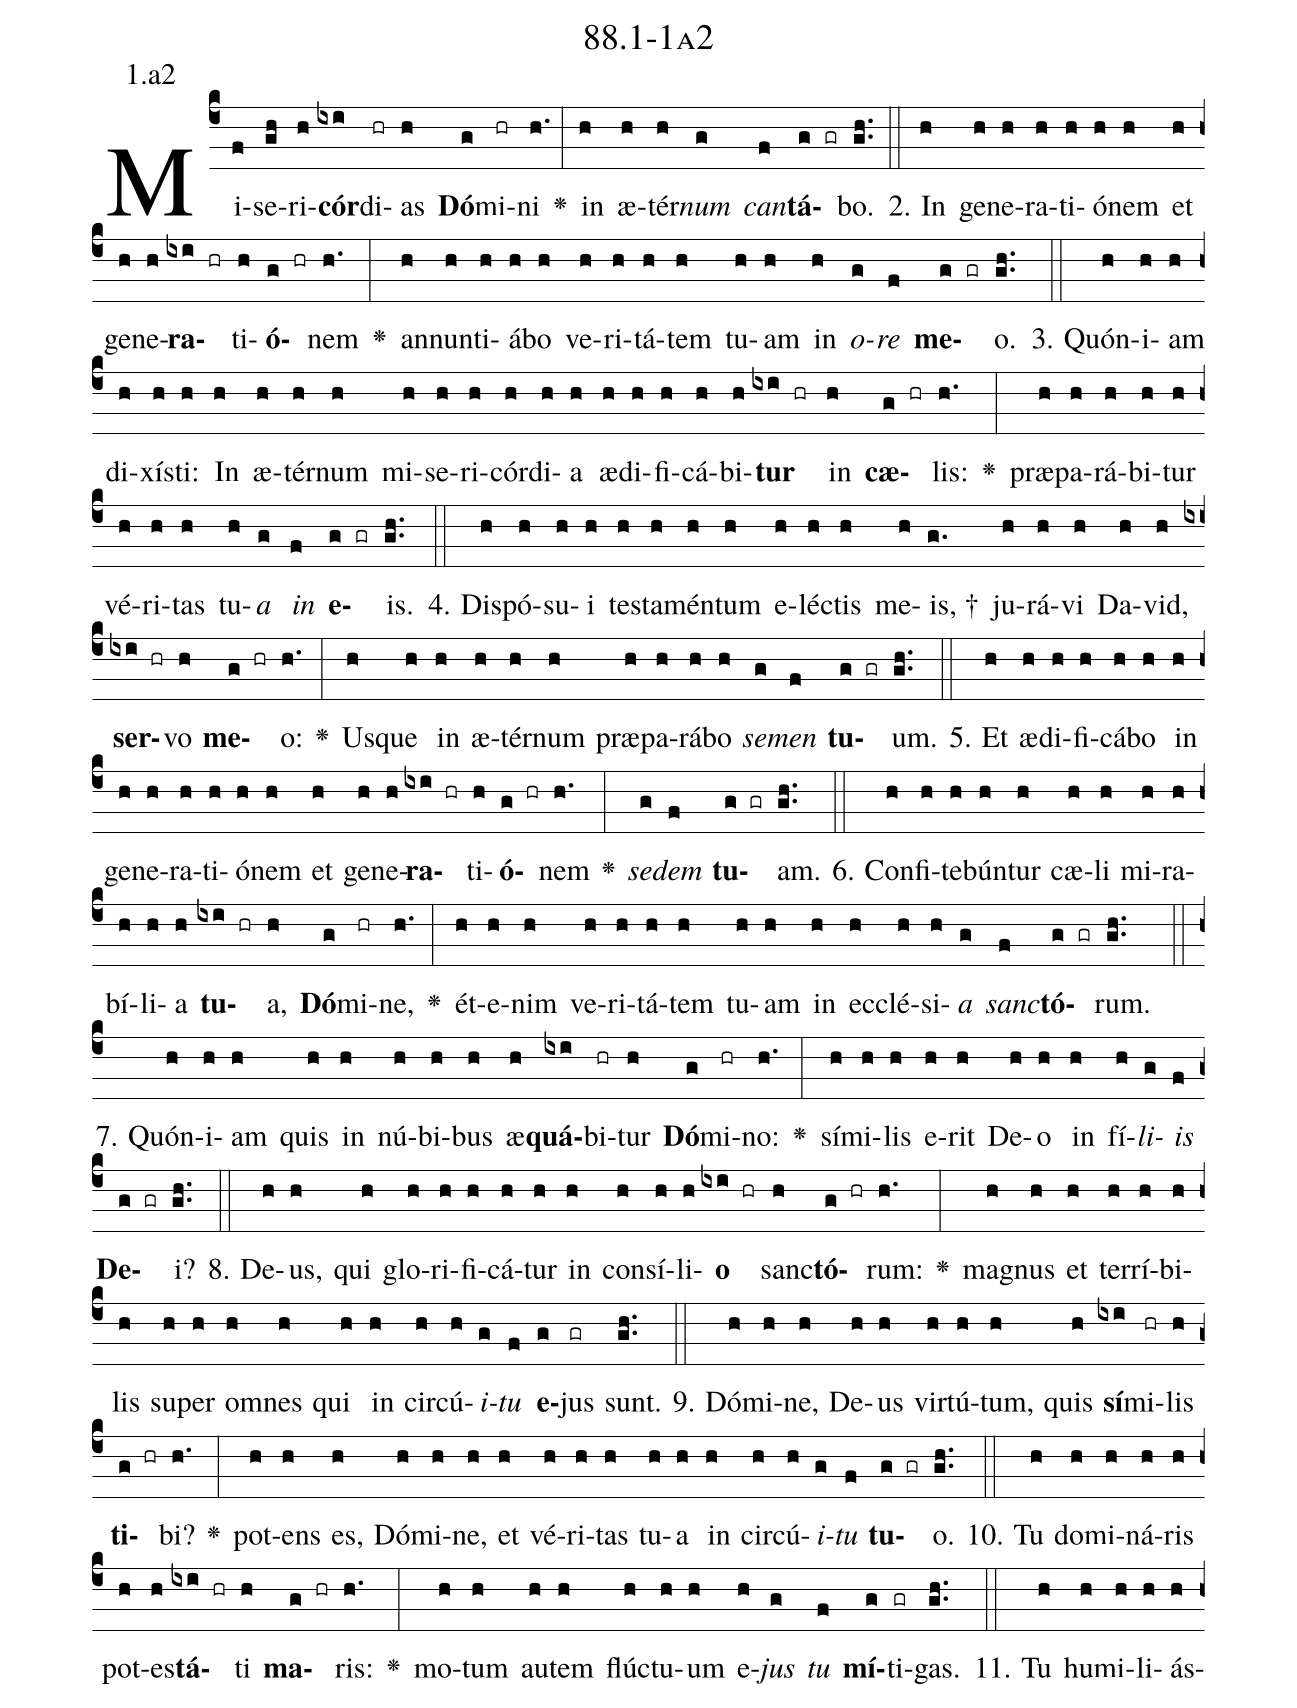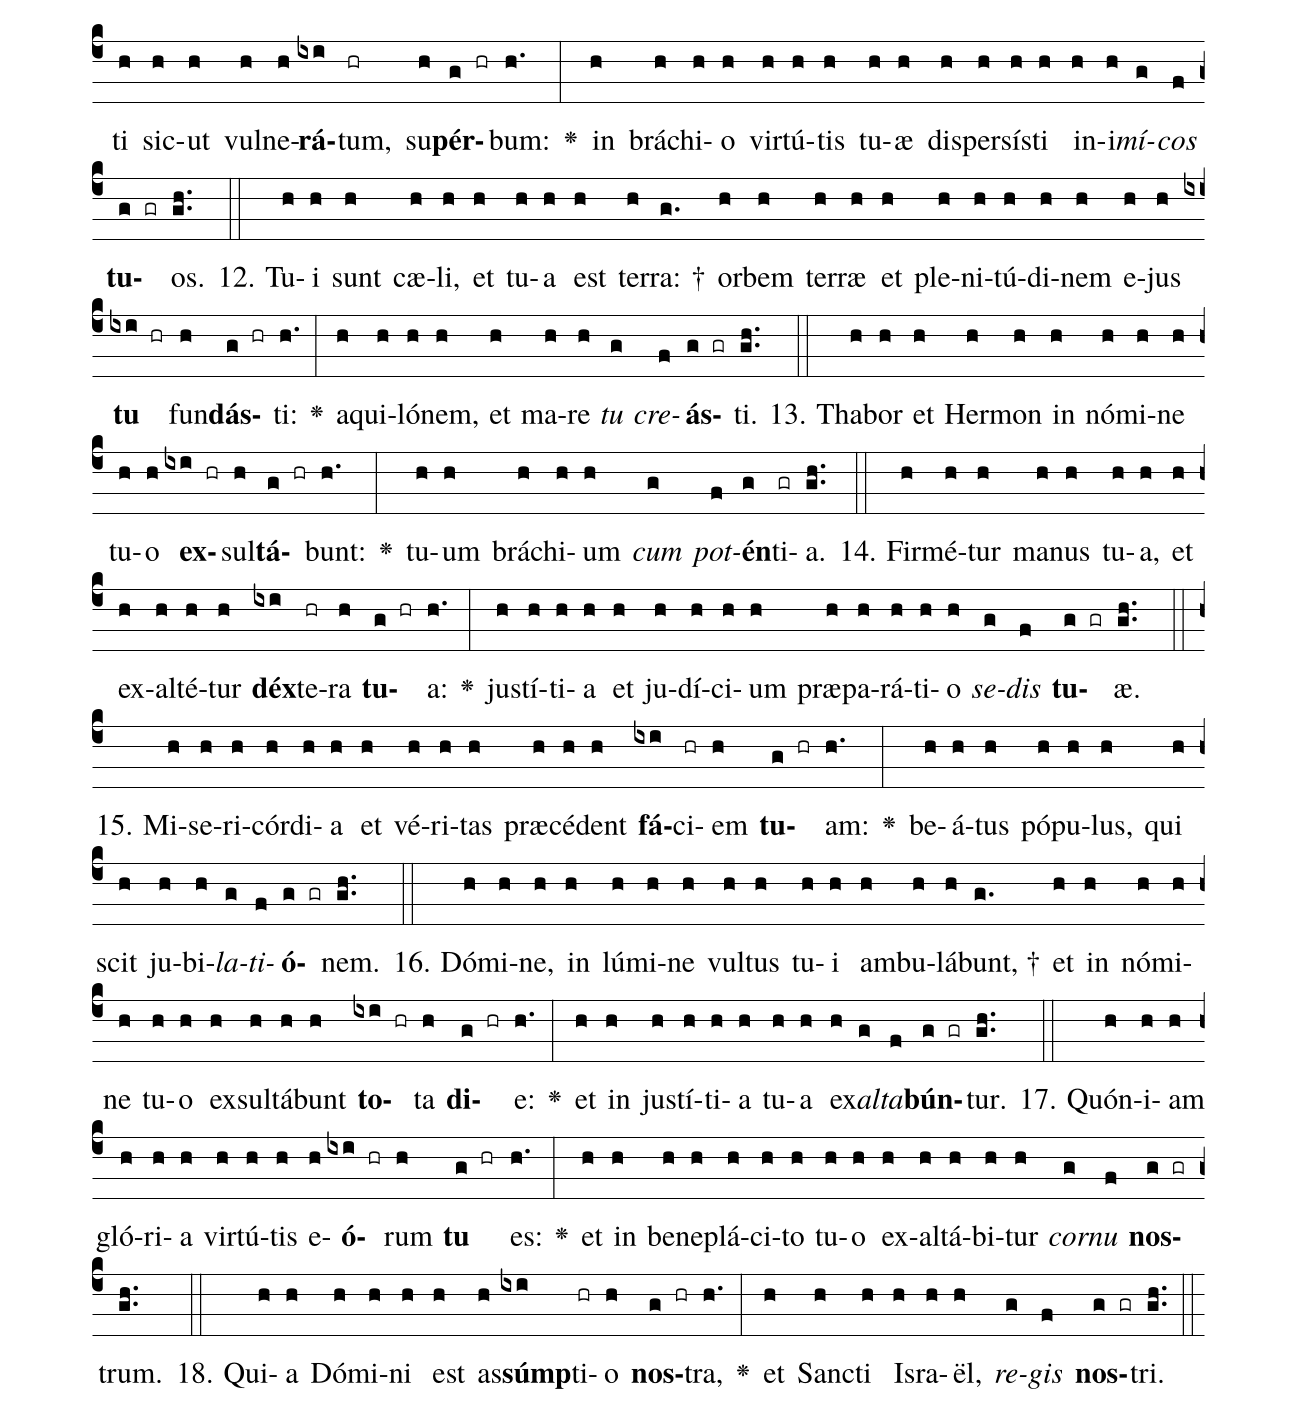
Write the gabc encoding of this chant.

name: 88.1-1a2;
annotation: 1.a2;
%%
(c4)Mi(f)se(gh)ri(h)<b>cór</b>(ixi)di(hr)as(h) <b>Dó</b>(g)mi(hr)ni(h.) <v>\greheightstar</v>(:) in(h) æ(h)tér(h)<i>num</i>(g) <i>can</i>(f)<b>tá</b>(g gr)bo.(gh..) (::)
2. In(h) ge(h)ne(h)ra(h)ti(h)ó(h)nem(h) et(h) ge(h)ne(h)<b>ra</b>(ixi hr)ti(h)<b>ó</b>(g hr)nem(h.) <v>\greheightstar</v>(:) an(h)nun(h)ti(h)á(h)bo(h) ve(h)ri(h)tá(h)tem(h) tu(h)am(h) in(h) <i>o</i>(g)<i>re</i>(f) <b>me</b>(g gr)o.(gh..) (::)
3. Quón(h)i(h)am(h) di(h)xís(h)ti:(h) In(h) æ(h)tér(h)num(h) mi(h)se(h)ri(h)cór(h)di(h)a(h) æ(h)di(h)fi(h)cá(h)bi(h)<b>tur</b>(ixi hr) in(h) <b>cæ</b>(g hr)lis:(h.) <v>\greheightstar</v>(:) præ(h)pa(h)rá(h)bi(h)tur(h) vé(h)ri(h)tas(h) tu(h)<i>a</i>(g) <i>in</i>(f) <b>e</b>(g gr)is.(gh..) (::)
4. Dis(h)pó(h)su(h)i(h) tes(h)ta(h)mén(h)tum(h) e(h)léc(h)tis(h) me(h)is, †(g.) ju(h)rá(h)vi(h) Da(h)vid,(h) <b>ser</b>(ixi hr)vo(h) <b>me</b>(g hr)o:(h.) <v>\greheightstar</v>(:) Us(h)que(h) in(h) æ(h)tér(h)num(h) præ(h)pa(h)rá(h)bo(h) <i>se</i>(g)<i>men</i>(f) <b>tu</b>(g gr)um.(gh..) (::)
5. Et(h) æ(h)di(h)fi(h)cá(h)bo(h) in(h) ge(h)ne(h)ra(h)ti(h)ó(h)nem(h) et(h) ge(h)ne(h)<b>ra</b>(ixi hr)ti(h)<b>ó</b>(g hr)nem(h.) <v>\greheightstar</v>(:) <i>se</i>(g)<i>dem</i>(f) <b>tu</b>(g gr)am.(gh..) (::)
6. Con(h)fi(h)te(h)bún(h)tur(h) cæ(h)li(h) mi(h)ra(h)bí(h)li(h)a(h) <b>tu</b>(ixi hr)a,(h) <b>Dó</b>(g)mi(hr)ne,(h.) <v>\greheightstar</v>(:) ét(h)e(h)nim(h) ve(h)ri(h)tá(h)tem(h) tu(h)am(h) in(h) ec(h)clé(h)si(h)<i>a</i>(g) <i>sanc</i>(f)<b>tó</b>(g gr)rum.(gh..) (::)
7. Quón(h)i(h)am(h) quis(h) in(h) nú(h)bi(h)bus(h) æ(h)<b>quá</b>(ixi)bi(hr)tur(h) <b>Dó</b>(g)mi(hr)no:(h.) <v>\greheightstar</v>(:) sí(h)mi(h)lis(h) e(h)rit(h) De(h)o(h) in(h) fí(h)<i>li</i>(g)<i>is</i>(f) <b>De</b>(g gr)i?(gh..) (::)
8. De(h)us,(h) qui(h) glo(h)ri(h)fi(h)cá(h)tur(h) in(h) con(h)sí(h)li(h)<b>o</b>(ixi hr) sanc(h)<b>tó</b>(g hr)rum:(h.) <v>\greheightstar</v>(:) ma(h)gnus(h) et(h) ter(h)rí(h)bi(h)lis(h) su(h)per(h) om(h)nes(h) qui(h) in(h) cir(h)cú(h)<i>i</i>(g)<i>tu</i>(f) <b>e</b>(g)jus(gr) sunt.(gh..) (::)
9. Dó(h)mi(h)ne,(h) De(h)us(h) vir(h)tú(h)tum,(h) quis(h) <b>sí</b>(ixi)mi(hr)lis(h) <b>ti</b>(g hr)bi?(h.) <v>\greheightstar</v>(:) pot(h)ens(h) es,(h) Dó(h)mi(h)ne,(h) et(h) vé(h)ri(h)tas(h) tu(h)a(h) in(h) cir(h)cú(h)<i>i</i>(g)<i>tu</i>(f) <b>tu</b>(g gr)o.(gh..) (::)
10. Tu(h) do(h)mi(h)ná(h)ris(h) pot(h)es(h)<b>tá</b>(ixi hr)ti(h) <b>ma</b>(g hr)ris:(h.) <v>\greheightstar</v>(:) mo(h)tum(h) au(h)tem(h) flúc(h)tu(h)um(h) e(h)<i>jus</i>(g) <i>tu</i>(f) <b>mí</b>(g)ti(gr)gas.(gh..) (::)
11. Tu(h) hu(h)mi(h)li(h)ás(h)ti(h) sic(h)ut(h) vul(h)ne(h)<b>rá</b>(ixi)tum,(hr) su(h)<b>pér</b>(g hr)bum:(h.) <v>\greheightstar</v>(:) in(h) brá(h)chi(h)o(h) vir(h)tú(h)tis(h) tu(h)æ(h) di(h)sper(h)sís(h)ti(h) in(h)i(h)<i>mí</i>(g)<i>cos</i>(f) <b>tu</b>(g gr)os.(gh..) (::)
12. Tu(h)i(h) sunt(h) cæ(h)li,(h) et(h) tu(h)a(h) est(h) ter(h)ra: †(g.) or(h)bem(h) ter(h)ræ(h) et(h) ple(h)ni(h)tú(h)di(h)nem(h) e(h)jus(h) <b>tu</b>(ixi hr) fun(h)<b>dás</b>(g hr)ti:(h.) <v>\greheightstar</v>(:) a(h)qui(h)ló(h)nem,(h) et(h) ma(h)re(h) <i>tu</i>(g) <i>cre</i>(f)<b>ás</b>(g gr)ti.(gh..) (::)
13. Tha(h)bor(h) et(h) Her(h)mon(h) in(h) nó(h)mi(h)ne(h) tu(h)o(h) <b>ex</b>(ixi hr)sul(h)<b>tá</b>(g hr)bunt:(h.) <v>\greheightstar</v>(:) tu(h)um(h) brá(h)chi(h)um(h) <i>cum</i>(g) <i>pot</i>(f)<b>én</b>(g)ti(gr)a.(gh..) (::)
14. Fir(h)mé(h)tur(h) ma(h)nus(h) tu(h)a,(h) et(h) ex(h)al(h)té(h)tur(h) <b>déx</b>(ixi)te(hr)ra(h) <b>tu</b>(g hr)a:(h.) <v>\greheightstar</v>(:) jus(h)tí(h)ti(h)a(h) et(h) ju(h)dí(h)ci(h)um(h) præ(h)pa(h)rá(h)ti(h)o(h) <i>se</i>(g)<i>dis</i>(f) <b>tu</b>(g gr)æ.(gh..) (::)
15. Mi(h)se(h)ri(h)cór(h)di(h)a(h) et(h) vé(h)ri(h)tas(h) præ(h)cé(h)dent(h) <b>fá</b>(ixi)ci(hr)em(h) <b>tu</b>(g hr)am:(h.) <v>\greheightstar</v>(:) be(h)á(h)tus(h) pó(h)pu(h)lus,(h) qui(h) scit(h) ju(h)bi(h)<i>la</i>(g)<i>ti</i>(f)<b>ó</b>(g gr)nem.(gh..) (::)
16. Dó(h)mi(h)ne,(h) in(h) lú(h)mi(h)ne(h) vul(h)tus(h) tu(h)i(h) am(h)bu(h)lá(h)bunt, †(g.) et(h) in(h) nó(h)mi(h)ne(h) tu(h)o(h) ex(h)sul(h)tá(h)bunt(h) <b>to</b>(ixi hr)ta(h) <b>di</b>(g hr)e:(h.) <v>\greheightstar</v>(:) et(h) in(h) jus(h)tí(h)ti(h)a(h) tu(h)a(h) ex(h)<i>al</i>(g)<i>ta</i>(f)<b>bún</b>(g gr)tur.(gh..) (::)
17. Quón(h)i(h)am(h) gló(h)ri(h)a(h) vir(h)tú(h)tis(h) e(h)<b>ó</b>(ixi hr)rum(h) <b>tu</b>(g hr) es:(h.) <v>\greheightstar</v>(:) et(h) in(h) be(h)ne(h)plá(h)ci(h)to(h) tu(h)o(h) ex(h)al(h)tá(h)bi(h)tur(h) <i>cor</i>(g)<i>nu</i>(f) <b>nos</b>(g gr)trum.(gh..) (::)
18. Qui(h)a(h) Dó(h)mi(h)ni(h) est(h) as(h)<b>súmp</b>(ixi)ti(hr)o(h) <b>nos</b>(g hr)tra,(h.) <v>\greheightstar</v>(:) et(h) Sanc(h)ti(h) Is(h)ra(h)ël,(h) <i>re</i>(g)<i>gis</i>(f) <b>nos</b>(g gr)tri.(gh..) (::)
